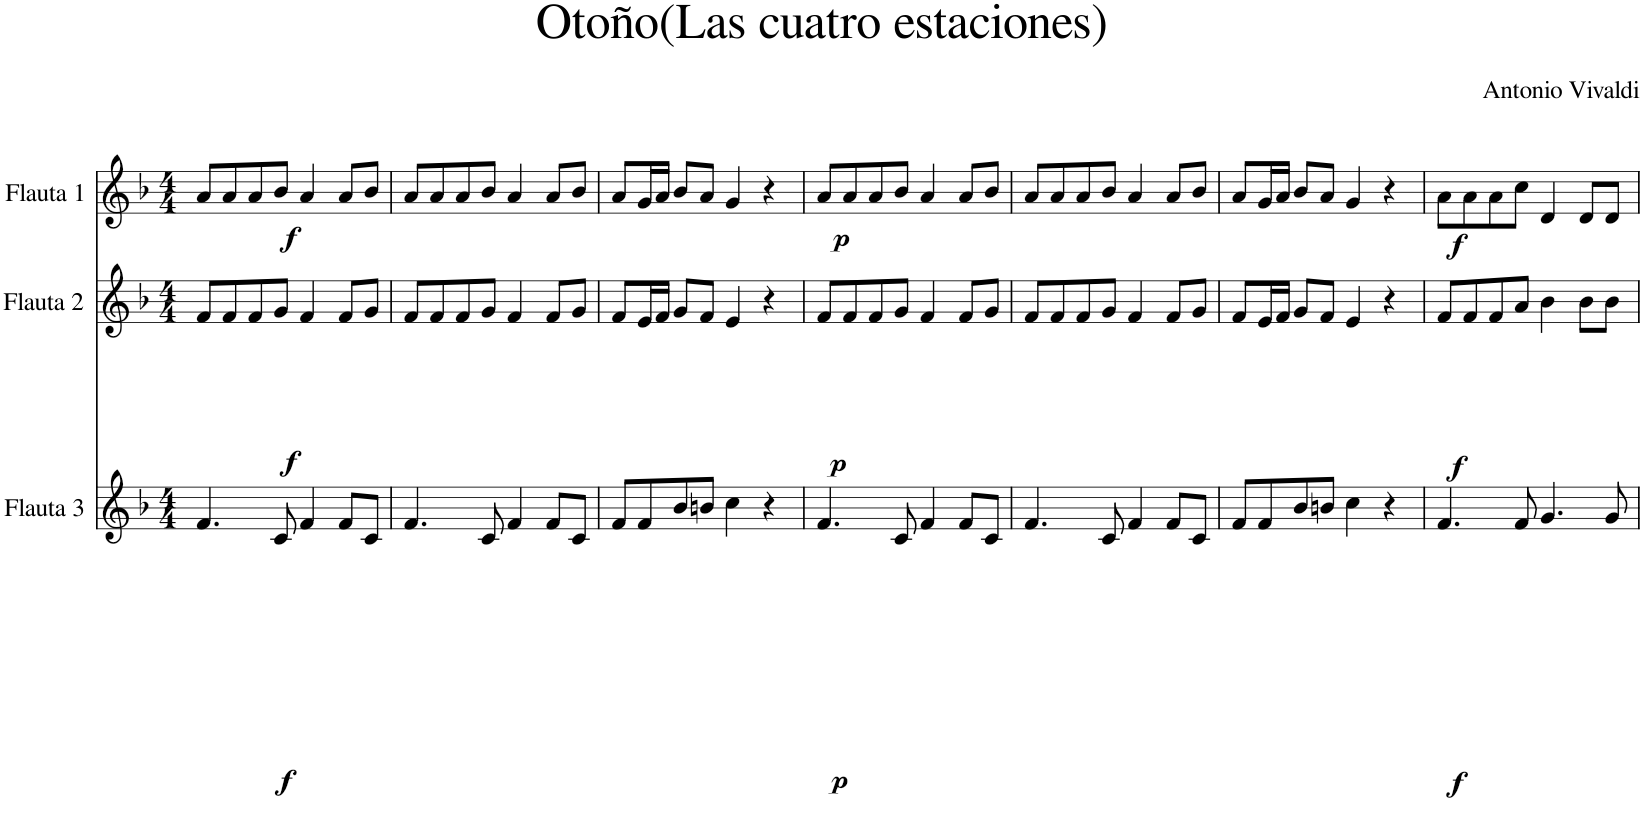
**kern	**dynam	**kern	**dynam	**kern	**dynam
*part3	*part3	*part2	*part2	*part1	*part1
*staff3	*staff3	*staff2	*staff2	*staff1	*staff1
*I"Flauta 3	*	*I"Flauta 2	*	*I"Flauta 1	*
*I'Fl 3	*	*I'Fl 2	*	*I'Fl 1	*
*clefG2	*	*clefG2	*	*clefG2	*
*k[b-]	*	*k[b-]	*	*k[b-]	*
*M4/4	*	*M4/4	*	*M4/4	*
=1	=1	=1	=1	=1	=1
!	!LO:DY:b	!	!LO:DY:b	!	!LO:DY:b
4.f/	f	8f/L	f	8a/L	f
.	.	8f/	.	8a/	.
.	.	8f/	.	8a/	.
8c/	.	8g/J	.	8b-/J	.
4f/	.	4f/	.	4a/	.
8f/L	.	8f/L	.	8a/L	.
8c/J	.	8g/J	.	8b-/J	.
=2	=2	=2	=2	=2	=2
4.f/	.	8f/L	.	8a/L	.
.	.	8f/	.	8a/	.
.	.	8f/	.	8a/	.
8c/	.	8g/J	.	8b-/J	.
4f/	.	4f/	.	4a/	.
8f/L	.	8f/L	.	8a/L	.
8c/J	.	8g/J	.	8b-/J	.
=3	=3	=3	=3	=3	=3
8f/L	.	8f/L	.	8a/L	.
8f/	.	16e/L	.	16g/L	.
.	.	16f/JJ	.	16a/JJ	.
8b-/	.	8g/L	.	8b-/L	.
8bn/J	.	8f/J	.	8a/J	.
4cc\	.	4e/	.	4g/	.
4r	.	4r	.	4r	.
=4	=4	=4	=4	=4	=4
!	!LO:DY:b	!	!LO:DY:b	!	!LO:DY:b
4.f/	p	8f/L	p	8a/L	p
.	.	8f/	.	8a/	.
.	.	8f/	.	8a/	.
8c/	.	8g/J	.	8b-/J	.
4f/	.	4f/	.	4a/	.
8f/L	.	8f/L	.	8a/L	.
8c/J	.	8g/J	.	8b-/J	.
=5	=5	=5	=5	=5	=5
4.f/	.	8f/L	.	8a/L	.
.	.	8f/	.	8a/	.
.	.	8f/	.	8a/	.
8c/	.	8g/J	.	8b-/J	.
4f/	.	4f/	.	4a/	.
8f/L	.	8f/L	.	8a/L	.
8c/J	.	8g/J	.	8b-/J	.
=6	=6	=6	=6	=6	=6
8f/L	.	8f/L	.	8a/L	.
8f/	.	16e/L	.	16g/L	.
.	.	16f/JJ	.	16a/JJ	.
8b-/	.	8g/L	.	8b-/L	.
8bn/J	.	8f/J	.	8a/J	.
4cc\	.	4e/	.	4g/	.
4r	.	4r	.	4r	.
=7	=7	=7	=7	=7	=7
!	!LO:DY:b	!	!LO:DY:b	!	!LO:DY:b
4.f/	f	8f/L	f	8a\L	f
.	.	8f/	.	8a\	.
.	.	8f/	.	8a\	.
8f/	.	8a/J	.	8cc\J	.
4.g/	.	4b-\	.	4d/	.
.	.	8b-\L	.	8d/L	.
8g/	.	8b-\J	.	8d/J	.
=	=	=	=	=	=
*-	*-	*-	*-	*-	*-
